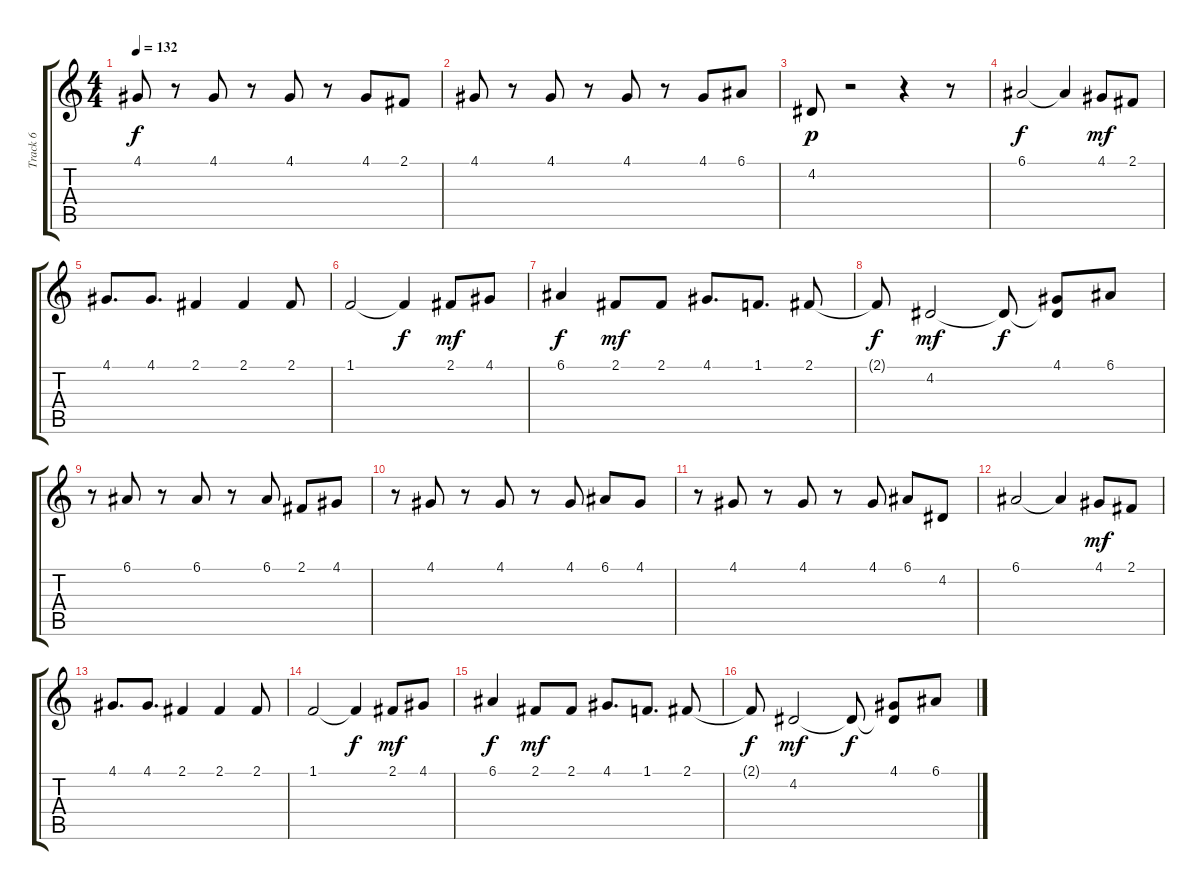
\track ("Track 6" "Track 6") {instrument lead1square}
\staff {score tabs}
\tuning (E4 B3 G3 D3 A2 E2) {hide}
\ts (4 4)
\tempo 132
\clef g2
\ks c
4.1.8{dy f} r.8 4.1.8 r.8 4.1.8 r.8 4.1.8 2.1.8 |
4.1.8 r.8 4.1.8 r.8 4.1.8 r.8 4.1.8 6.1.8 |
4.2.8{dy p} r.2 r.4 r.8 |
6.1.2{dy f volume 16 instrument lead1square} 6.1{t}.4 4.1.8{dy mf} 2.1.8 |
4.1.8{d} 4.1.8{d} 2.1.4 2.1.4 2.1.8 |
1.1.2 1.1{t}.4{dy f} 2.1.8{dy mf} 4.1.8 |
6.1.4{dy f} 2.1.8{dy mf} 2.1.8 4.1.8{d} 1.1.8{d} 2.1.8 |
2.1{t}.8{dy f} 4.2.2{dy mf volume 16} 4.2{t}.8{dy f} (4.1 4.2{t}).8 6.1.8 |
r.8 6.1.8 r.8 6.1.8 r.8 6.1.8 2.1.8 4.1.8 |
r.8 4.1.8 r.8 4.1.8 r.8 4.1.8 6.1.8 4.1.8 |
r.8 4.1.8 r.8 4.1.8 r.8 4.1.8 6.1.8 4.2.8 |
6.1.2{volume 16} 6.1{t}.4 4.1.8{dy mf} 2.1.8 |
4.1.8{d} 4.1.8{d} 2.1.4 2.1.4 2.1.8 |
1.1.2 1.1{t}.4{dy f} 2.1.8{dy mf} 4.1.8 |
6.1.4{dy f} 2.1.8{dy mf} 2.1.8 4.1.8{d} 1.1.8{d} 2.1.8 |
2.1{t}.8{dy f} 4.2.2{dy mf volume 16} 4.2{t}.8{dy f} (4.1 4.2{t}).8 6.1.8
